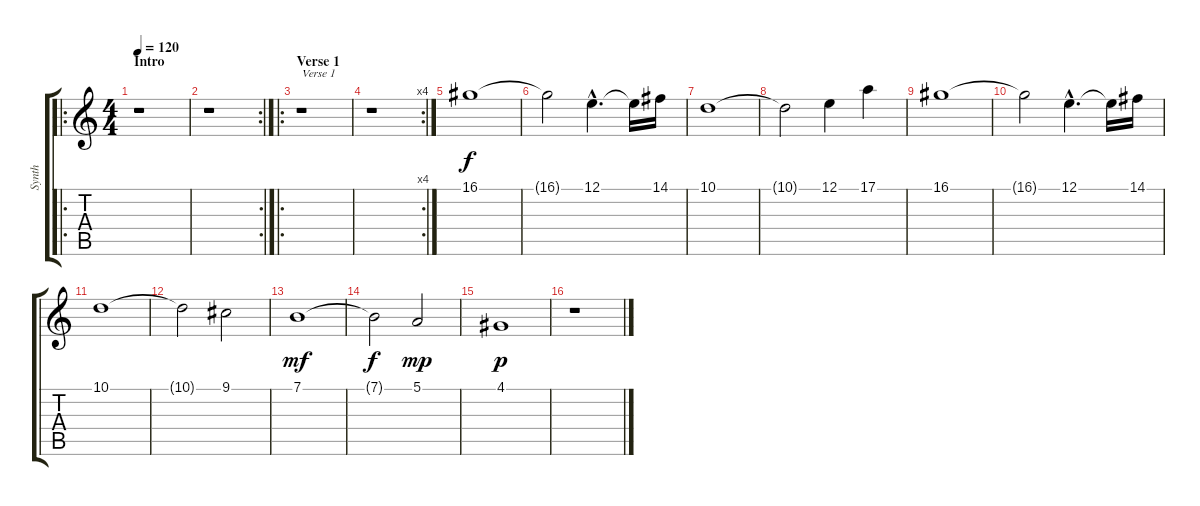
\track ("Synth" "Synth") {instrument oboe}
\staff {score tabs}
\tuning (E4 B3 G3 D3 A2 E2) {hide}
\ro
\ts (4 4)
\section ("" "Intro")
\tempo 120
\clef g2
\ks c
r.1{dy f instrument oboe} |
\rc 2
r.1 |
\ro
\section ("" "Verse 1")
r.1{txt "Verse 1"} |
\rc 4
r.1 |
16.1.1 |
16.1{t}.2 12.1{hac}.4{d} 12.1{t}.16 14.1.16 |
10.1.1 |
10.1{t}.2 12.1.4 17.1.4 |
16.1.1 |
16.1{t}.2 12.1{hac}.4{d} 12.1{t}.16 14.1.16 |
10.1.1 |
10.1{t}.2 9.1.2 |
7.1.1{dy mf} |
7.1{t}.2{dy f} 5.1.2{dy mp} |
4.1.1{dy p} |
r.1
